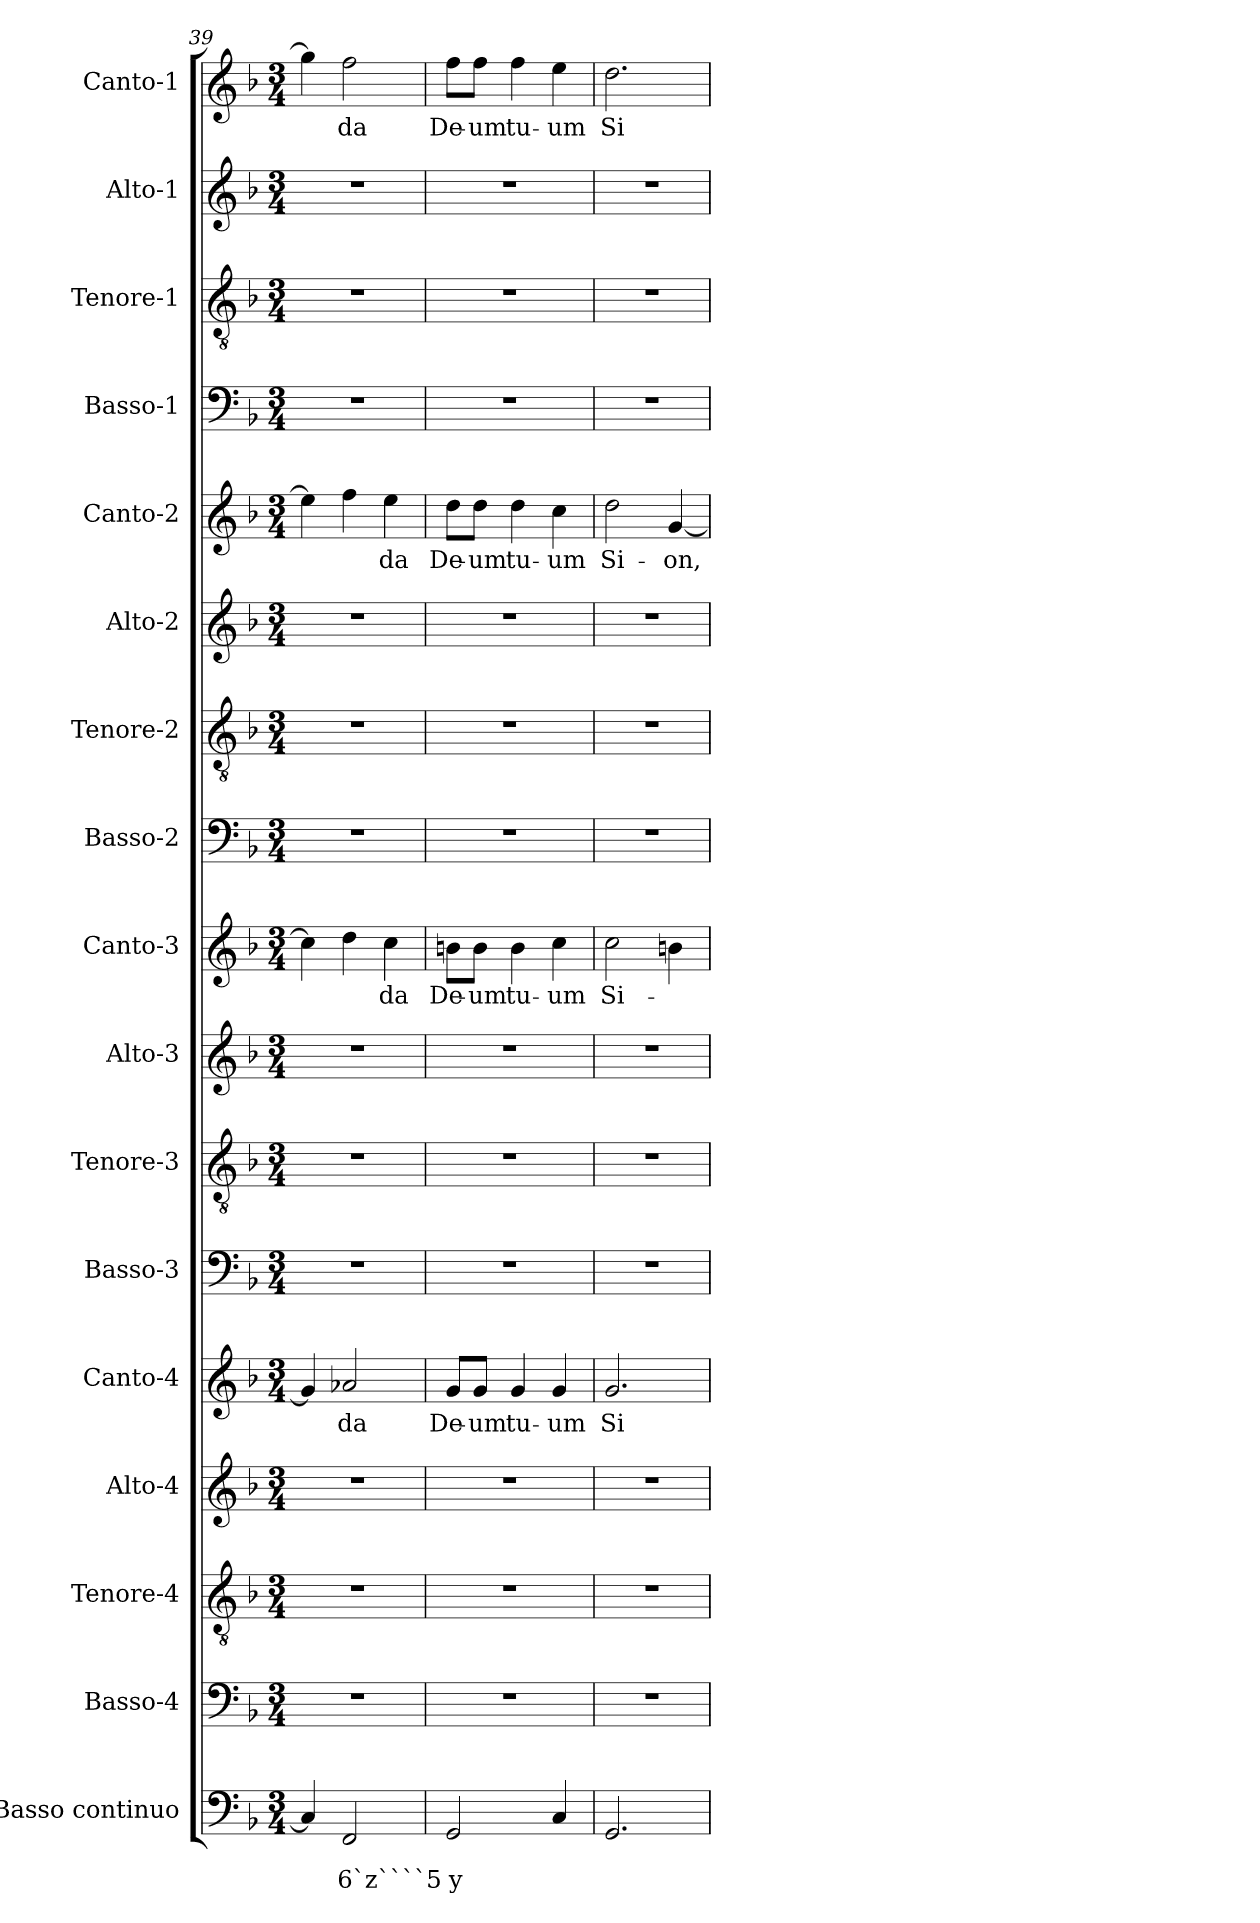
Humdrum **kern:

**kern	**text	**text	**kern	**kern	**kern	**kern	**text	**kern	**kern	**kern	**kern	**text	**kern	**kern	**kern	**kern	**text	**kern	**kern	**kern	**kern	**text
*part17	*part17	*part17	*part16	*part15	*part14	*part13	*part13	*part12	*part11	*part10	*part9	*part9	*part8	*part7	*part6	*part5	*part5	*part4	*part3	*part2	*part1	*part1
*staff17	*staff17	*staff17	*staff16	*staff15	*staff14	*staff13	*staff13	*staff12	*staff11	*staff10	*staff9	*staff9	*staff8	*staff7	*staff6	*staff5	*staff5	*staff4	*staff3	*staff2	*staff1	*staff1
*I"Basso continuo	*	*	*I"Basso-4	*I"Tenore-4	*I"Alto-4	*I"Canto-4	*	*I"Basso-3	*I"Tenore-3	*I"Alto-3	*I"Canto-3	*	*I"Basso-2	*I"Tenore-2	*I"Alto-2	*I"Canto-2	*	*I"Basso-1	*I"Tenore-1	*I"Alto-1	*I"Canto-1	*
*I'BC	*	*	*I'B4	*I'T4	*I'A4	*I'C4	*	*I'B3	*I'T3	*I'A3	*I'C3	*	*I'B2	*I'T2	*I'A2	*I'C2	*	*I'B1	*I'T1	*I'A1	*I'C1	*
*clefF4	*	*	*clefF4	*clefGv2	*clefG2	*clefG2	*	*clefF4	*clefGv2	*clefG2	*clefG2	*	*clefF4	*clefGv2	*clefG2	*clefG2	*	*clefF4	*clefGv2	*clefG2	*clefG2	*
*k[b-]	*	*	*k[b-]	*k[b-]	*k[b-]	*k[b-]	*	*k[b-]	*k[b-]	*k[b-]	*k[b-]	*	*k[b-]	*k[b-]	*k[b-]	*k[b-]	*	*k[b-]	*k[b-]	*k[b-]	*k[b-]	*
*F:	*	*	*F:	*F:	*F:	*F:	*	*F:	*F:	*F:	*F:	*	*F:	*F:	*F:	*F:	*	*F:	*F:	*F:	*F:	*
*M3/4	*	*	*M3/4	*M3/4	*M3/4	*M3/4	*	*M3/4	*M3/4	*M3/4	*M3/4	*	*M3/4	*M3/4	*M3/4	*M3/4	*	*M3/4	*M3/4	*M3/4	*M3/4	*
=39	=39	=39	=39	=39	=39	=39	=39	=39	=39	=39	=39	=39	=39	=39	=39	=39	=39	=39	=39	=39	=39	=39
4C/]	.	.	2.r	2.r	2.r	4g/]	.	2.r	2.r	2.r	4cc\]	.	2.r	2.r	2.r	4ee\]	.	2.r	2.r	2.r	4gg\]	.
!	!	!LO:LY:b	!	!	!	!	!	!	!	!	!	!	!	!	!	!	!	!	!	!	!	!
!	!	!	!	!	!	!	!LO:LY:b	!	!	!	!	!	!	!	!	!	!	!	!	!	!	!
!	!	!	!	!	!	!	!	!	!	!	!	!	!	!	!	!	!	!	!	!	!	!LO:LY:b
2FF/	.	6`z````5	.	.	.	2a-X/	-da	.	.	.	4dd\	.	.	.	.	4ff\	.	.	.	.	2ff\	-da
!	!	!	!	!	!	!	!	!	!	!	!	!LO:LY:b	!	!	!	!	!	!	!	!	!	!
!	!	!	!	!	!	!	!	!	!	!	!	!	!	!	!	!	!LO:LY:b	!	!	!	!	!
.	.	.	.	.	.	.	.	.	.	.	4cc\	-da	.	.	.	4ee\	-da	.	.	.	.	.
=40	=40	=40	=40	=40	=40	=40	=40	=40	=40	=40	=40	=40	=40	=40	=40	=40	=40	=40	=40	=40	=40	=40
!	!	!LO:LY:b	!	!	!	!	!	!	!	!	!	!	!	!	!	!	!	!	!	!	!	!
!	!	!	!	!	!	!	!LO:LY:b	!	!	!	!	!	!	!	!	!	!	!	!	!	!	!
!	!	!	!	!	!	!	!	!	!	!	!	!LO:LY:b	!	!	!	!	!	!	!	!	!	!
!	!	!	!	!	!	!	!	!	!	!	!	!	!	!	!	!	!LO:LY:b	!	!	!	!	!
!	!	!	!	!	!	!	!	!	!	!	!	!	!	!	!	!	!	!	!	!	!	!LO:LY:b
2GG/	.	y	2.r	2.r	2.r	8g/L	De-	2.r	2.r	2.r	8bn\L	De-	2.r	2.r	2.r	8dd\L	De-	2.r	2.r	2.r	8ff\L	De-
!	!	!	!	!	!	!	!LO:LY:b	!	!	!	!	!	!	!	!	!	!	!	!	!	!	!
!	!	!	!	!	!	!	!	!	!	!	!	!LO:LY:b	!	!	!	!	!	!	!	!	!	!
!	!	!	!	!	!	!	!	!	!	!	!	!	!	!	!	!	!LO:LY:b	!	!	!	!	!
!	!	!	!	!	!	!	!	!	!	!	!	!	!	!	!	!	!	!	!	!	!	!LO:LY:b
.	.	.	.	.	.	8g/J	-um	.	.	.	8b\J	-um	.	.	.	8dd\J	-um	.	.	.	8ff\J	-um
!	!	!	!	!	!	!	!LO:LY:b	!	!	!	!	!	!	!	!	!	!	!	!	!	!	!
!	!	!	!	!	!	!	!	!	!	!	!	!LO:LY:b	!	!	!	!	!	!	!	!	!	!
!	!	!	!	!	!	!	!	!	!	!	!	!	!	!	!	!	!LO:LY:b	!	!	!	!	!
!	!	!	!	!	!	!	!	!	!	!	!	!	!	!	!	!	!	!	!	!	!	!LO:LY:b
.	.	.	.	.	.	4g/	tu-	.	.	.	4b\	tu-	.	.	.	4dd\	tu-	.	.	.	4ff\	tu-
!	!	!	!	!	!	!	!LO:LY:b	!	!	!	!	!	!	!	!	!	!	!	!	!	!	!
!	!	!	!	!	!	!	!	!	!	!	!	!LO:LY:b	!	!	!	!	!	!	!	!	!	!
!	!	!	!	!	!	!	!	!	!	!	!	!	!	!	!	!	!LO:LY:b	!	!	!	!	!
!	!	!	!	!	!	!	!	!	!	!	!	!	!	!	!	!	!	!	!	!	!	!LO:LY:b
4C/	.	.	.	.	.	4g/	-um	.	.	.	4cc\	-um	.	.	.	4cc\	-um	.	.	.	4ee\	-um
!!LO:PB:g=z
=41	=41	=41	=41	=41	=41	=41	=41	=41	=41	=41	=41	=41	=41	=41	=41	=41	=41	=41	=41	=41	=41	=41
!	!	!	!	!	!	!	!LO:LY:b	!	!	!	!	!	!	!	!	!	!	!	!	!	!	!
!	!	!	!	!	!	!	!	!	!	!	!	!LO:LY:b	!	!	!	!	!	!	!	!	!	!
!	!	!	!	!	!	!	!	!	!	!	!	!	!	!	!	!	!LO:LY:b	!	!	!	!	!
!	!	!	!	!	!	!	!	!	!	!	!	!	!	!	!	!	!	!	!	!	!	!LO:LY:b
2.GG/	.	.	2.r	2.r	2.r	2.g/	Si-	2.r	2.r	2.r	2cc\	Si-	2.r	2.r	2.r	2dd\	Si-	2.r	2.r	2.r	2.dd\	Si-
!	!	!	!	!	!	!	!	!	!	!	!	!	!	!	!	!	!LO:LY:b	!	!	!	!	!
.	.	.	.	.	.	.	.	.	.	.	4bn\	.	.	.	.	[4g/	-on,	.	.	.	.	.
=	=	=	=	=	=	=	=	=	=	=	=	=	=	=	=	=	=	=	=	=	=	=
*-	*-	*-	*-	*-	*-	*-	*-	*-	*-	*-	*-	*-	*-	*-	*-	*-	*-	*-	*-	*-	*-	*-
